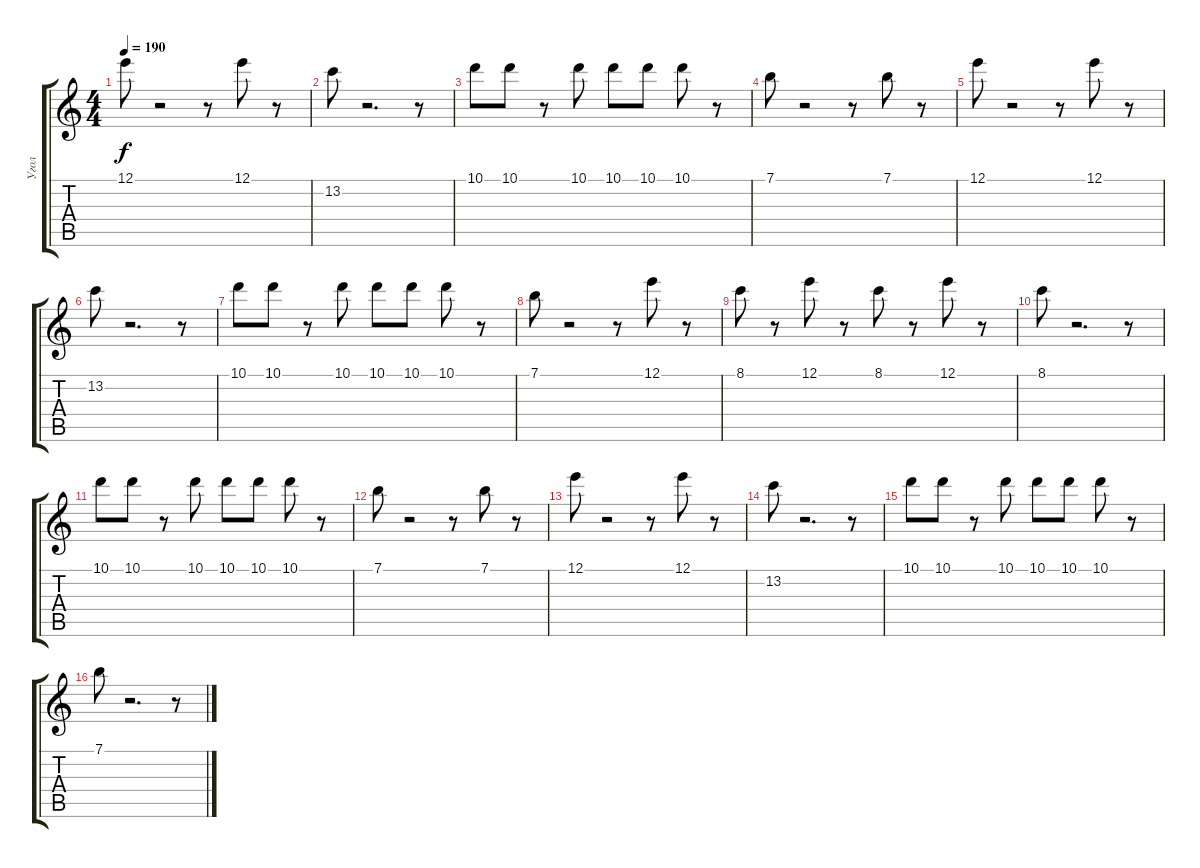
\track ("Угол" "Угол") {instrument electricguitarmuted}
\staff {score tabs}
\tuning (E4 B3 G3 D3 A2 E2) {hide}
\ts (4 4)
\tempo 190
\clef g2
\ks c
12.1.8{dy f} r.2 r.8 12.1.8 r.8 |
13.2.8 r.2{d} r.8 |
10.1.8 10.1.8 r.8 10.1.8 10.1.8 10.1.8 10.1.8 r.8 |
7.1.8 r.2 r.8 7.1.8 r.8 |
12.1.8 r.2 r.8 12.1.8 r.8 |
13.2.8 r.2{d} r.8 |
10.1.8 10.1.8 r.8 10.1.8 10.1.8 10.1.8 10.1.8 r.8 |
7.1.8 r.2 r.8 12.1.8 r.8 |
8.1.8 r.8 12.1.8 r.8 8.1.8 r.8 12.1.8 r.8 |
8.1.8 r.2{d} r.8 |
10.1.8 10.1.8 r.8 10.1.8 10.1.8 10.1.8 10.1.8 r.8 |
7.1.8 r.2 r.8 7.1.8 r.8 |
12.1.8 r.2 r.8 12.1.8 r.8 |
13.2.8 r.2{d} r.8 |
10.1.8 10.1.8 r.8 10.1.8 10.1.8 10.1.8 10.1.8 r.8 |
7.1.8 r.2{d} r.8
